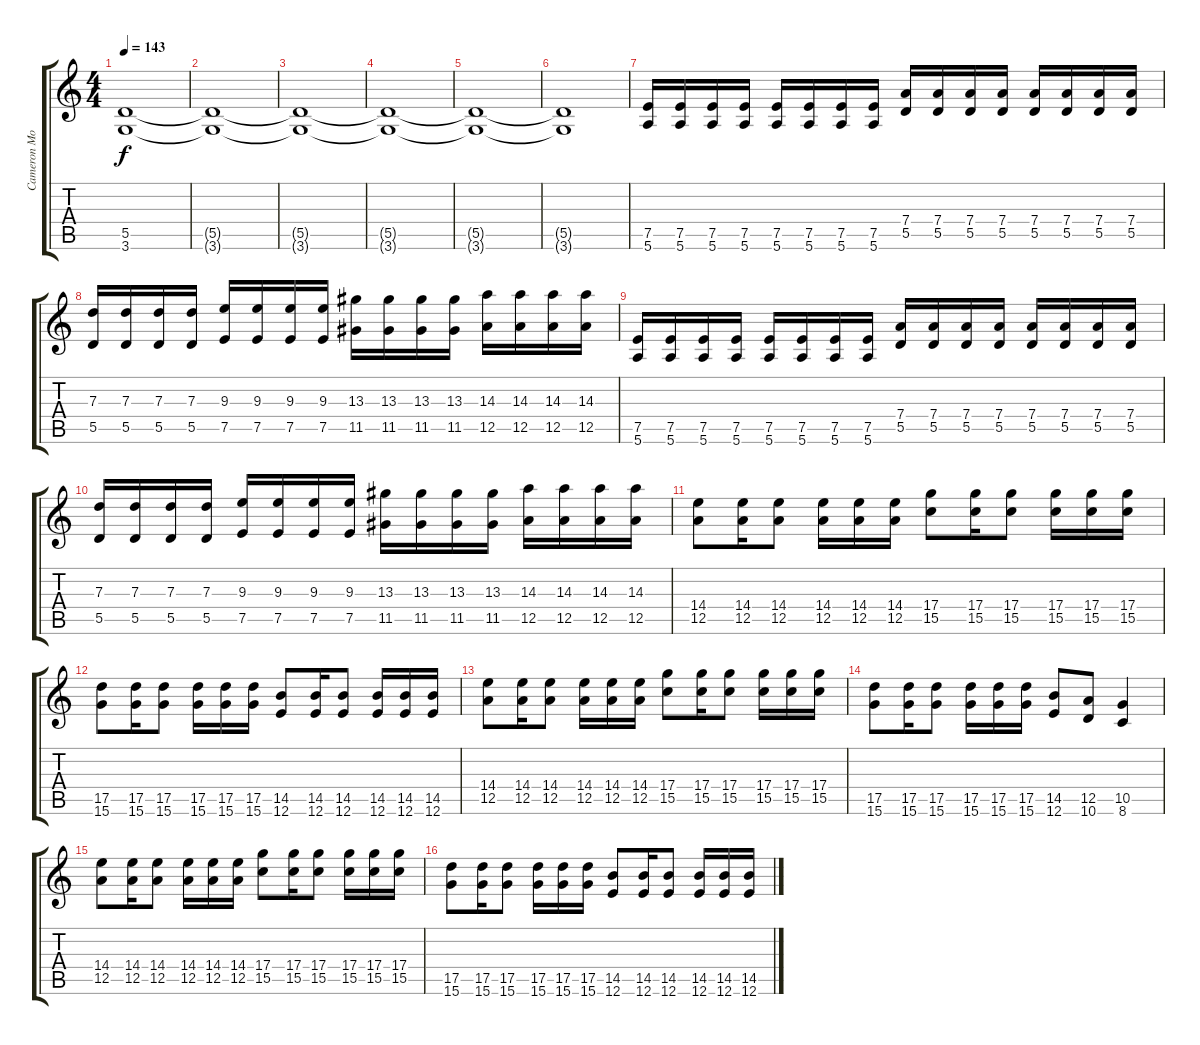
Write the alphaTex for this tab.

\track ("Cameron Morrison" "Cameron Mo") {instrument distortionguitar}
\staff {score tabs}
\tuning (E4 B3 G3 D3 A2 E2) {hide}
\ts (4 4)
\tempo 143
\clef g2
\ks c
(5.5{t} 3.6{t}).1{dy f} |
(5.5{t} 3.6{t}).1 |
(5.5{t} 3.6{t}).1 |
(5.5{t} 3.6{t}).1 |
(5.5{t} 3.6{t}).1 |
(5.5{t} 3.6{t}).1 |
(7.5 5.6).16 (7.5 5.6).16 (7.5 5.6).16 (7.5 5.6).16 (7.5 5.6).16 (7.5 5.6).16 (7.5 5.6).16 (7.5 5.6).16 (7.4 5.5).16 (7.4 5.5).16 (7.4 5.5).16 (7.4 5.5).16 (7.4 5.5).16 (7.4 5.5).16 (7.4 5.5).16 (7.4 5.5).16 |
(7.3 5.5).16 (7.3 5.5).16 (7.3 5.5).16 (7.3 5.5).16 (9.3 7.5).16 (9.3 7.5).16 (9.3 7.5).16 (9.3 7.5).16 (13.3 11.5).16 (13.3 11.5).16 (13.3 11.5).16 (13.3 11.5).16 (14.3 12.5).16 (14.3 12.5).16 (14.3 12.5).16 (14.3 12.5).16 |
(7.5 5.6).16 (7.5 5.6).16 (7.5 5.6).16 (7.5 5.6).16 (7.5 5.6).16 (7.5 5.6).16 (7.5 5.6).16 (7.5 5.6).16 (7.4 5.5).16 (7.4 5.5).16 (7.4 5.5).16 (7.4 5.5).16 (7.4 5.5).16 (7.4 5.5).16 (7.4 5.5).16 (7.4 5.5).16 |
(7.3 5.5).16 (7.3 5.5).16 (7.3 5.5).16 (7.3 5.5).16 (9.3 7.5).16 (9.3 7.5).16 (9.3 7.5).16 (9.3 7.5).16 (13.3 11.5).16 (13.3 11.5).16 (13.3 11.5).16 (13.3 11.5).16 (14.3 12.5).16 (14.3 12.5).16 (14.3 12.5).16 (14.3 12.5).16 |
(14.4 12.5).8 (14.4 12.5).16 (14.4 12.5).8 (14.4 12.5).16 (14.4 12.5).16 (14.4 12.5).16 (17.4 15.5).8 (17.4 15.5).16 (17.4 15.5).8 (17.4 15.5).16 (17.4 15.5).16 (17.4 15.5).16 |
(17.5 15.6).8 (17.5 15.6).16 (17.5 15.6).8 (17.5 15.6).16 (17.5 15.6).16 (17.5 15.6).16 (14.5 12.6).8 (14.5 12.6).16 (14.5 12.6).8 (14.5 12.6).16 (14.5 12.6).16 (14.5 12.6).16 |
(14.4 12.5).8 (14.4 12.5).16 (14.4 12.5).8 (14.4 12.5).16 (14.4 12.5).16 (14.4 12.5).16 (17.4 15.5).8 (17.4 15.5).16 (17.4 15.5).8 (17.4 15.5).16 (17.4 15.5).16 (17.4 15.5).16 |
(17.5 15.6).8 (17.5 15.6).16 (17.5 15.6).8 (17.5 15.6).16 (17.5 15.6).16 (17.5 15.6).16 (14.5 12.6).8 (12.5 10.6).8 (10.5 8.6).4 |
(14.4 12.5).8 (14.4 12.5).16 (14.4 12.5).8 (14.4 12.5).16 (14.4 12.5).16 (14.4 12.5).16 (17.4 15.5).8 (17.4 15.5).16 (17.4 15.5).8 (17.4 15.5).16 (17.4 15.5).16 (17.4 15.5).16 |
(17.5 15.6).8 (17.5 15.6).16 (17.5 15.6).8 (17.5 15.6).16 (17.5 15.6).16 (17.5 15.6).16 (14.5 12.6).8 (14.5 12.6).16 (14.5 12.6).8 (14.5 12.6).16 (14.5 12.6).16 (14.5 12.6).16
